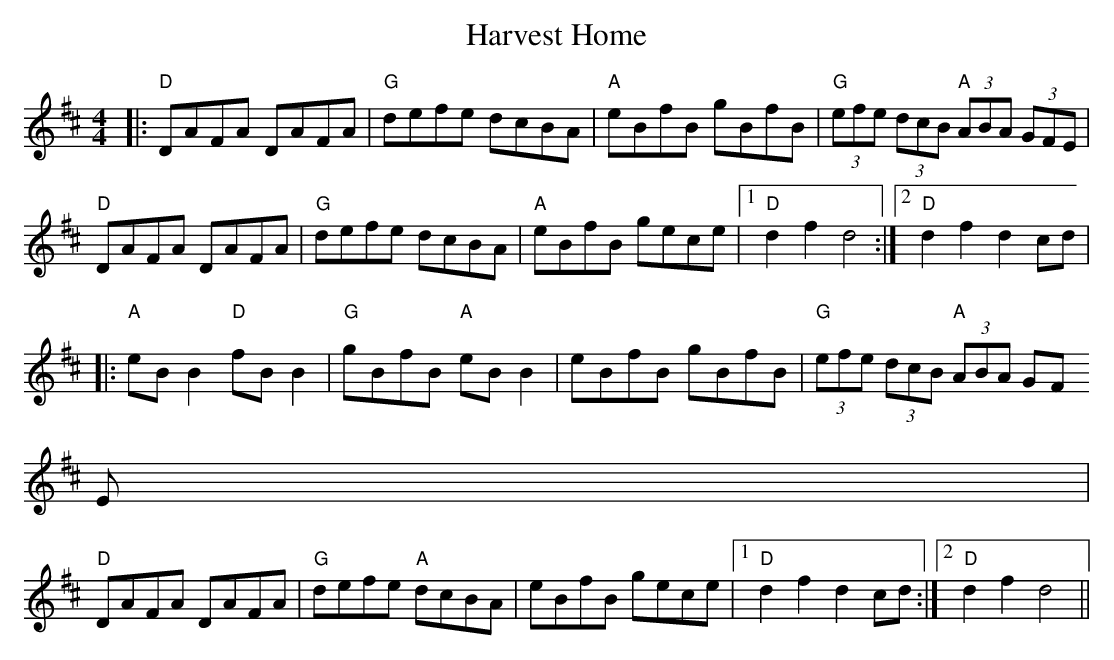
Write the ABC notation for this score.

X:1
T:Harvest Home
M:4/4
L:1/8
K:D
|:"D"DAFA DAFA|"G"defe dcBA|"A"eBfB gBfB|"G"(3efe (3dcB "A"(3ABA (3GFE|
"D"DAFA DAFA|"G"defe dcBA|"A"eBfB gece|1 "D"d2f2 d4:|2 "D"d2f2 d2cd|
|:"A"eBB2 "D"fBB2|"G"gBfB "A"eBB2|eBfB gBfB|"G"(3efe (3dcB "A"(3ABA (3GF
E|
"D"DAFA DAFA|"G"defe "A"dcBA|eBfB gece|1 "D"d2f2 d2cd:|2 "D"d2f2 d4||
